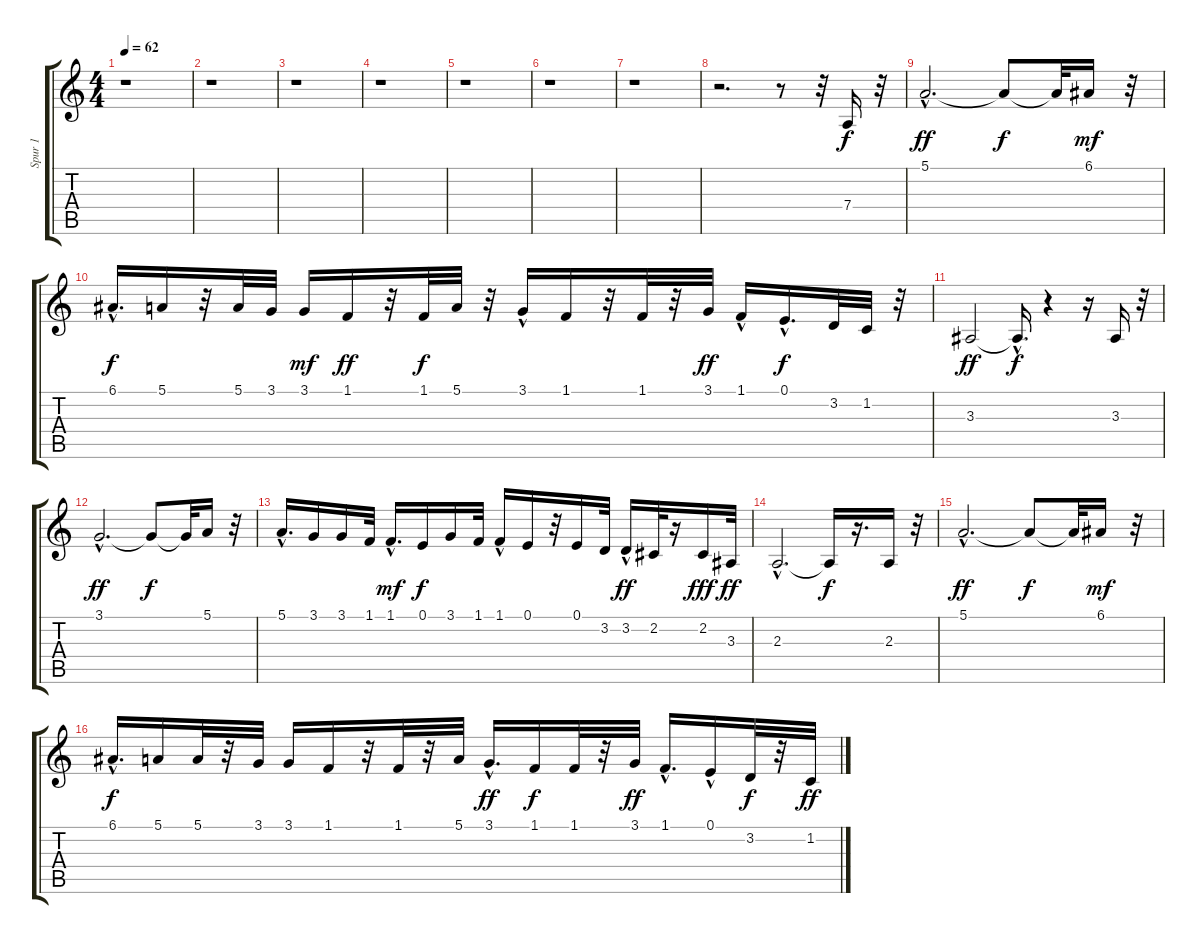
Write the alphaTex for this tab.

\track ("Spur 1" "Spur 1") {instrument trumpet}
\staff {score tabs}
\tuning (E4 B3 G3 D3 A2 E2) {hide}
\ts (4 4)
\tempo 62
\clef g2
\ks c
r.1{dy f} |
r.1 |
r.1 |
r.1 |
r.1 |
r.1 |
r.1 |
r.2{d} r.8 r.32 7.4.16 r.32 |
5.1{hac}.2{d dy ff} 5.1{t}.8{dy f} 5.1{t}.32 6.1.16{dy mf} r.32 |
6.1{hac}.16{d dy f} 5.1.16 r.32 5.1.32 3.1.32 3.1.16{dy mf} 1.1.16{dy ff} r.32 1.1.32{dy f} 5.1.32 r.32 3.1{hac}.16 1.1.16 r.32 1.1.32 r.32 3.1.32{dy ff} 1.1{hac}.16 0.1{hac}.16{d dy f} 3.2.32 1.2.32 r.32 |
3.3.2{dy ff} 3.3{hac t}.16{d dy f} r.4 r.16 3.3.16 r.32 |
3.1{hac}.2{d dy ff} 3.1{t}.8{dy f} 3.1{t}.32 5.1.16 r.32 |
5.1{hac}.16{d} 3.1.16 3.1.16 1.1.32 1.1{hac}.16{d dy mf} 0.1.16{dy f} 3.1.16 1.1.32 1.1{hac}.16 0.1.16 r.32 0.1.16 3.2.32 3.2{hac}.16{dy ff} 2.2.32 r.16 2.2.16{dy fff} 3.3.32{dy ff} |
2.3{hac}.2{d} 2.3{t}.16{dy f} r.16{d} 2.3.16 r.32 |
5.1{hac}.2{d dy ff} 5.1{t}.8{dy f} 5.1{t}.32 6.1.16{dy mf} r.32 |
6.1{hac}.16{d dy f} 5.1.16 5.1.32 r.32 3.1.32 3.1.16 1.1.16 r.32 1.1.32 r.32 5.1.32 3.1{hac}.16{d dy ff} 1.1.16{dy f} 1.1.32 r.32 3.1.32{dy ff} 1.1{hac}.16{d} 0.1{hac}.16 3.2.32{dy f} r.32 1.2.32{dy ff}
